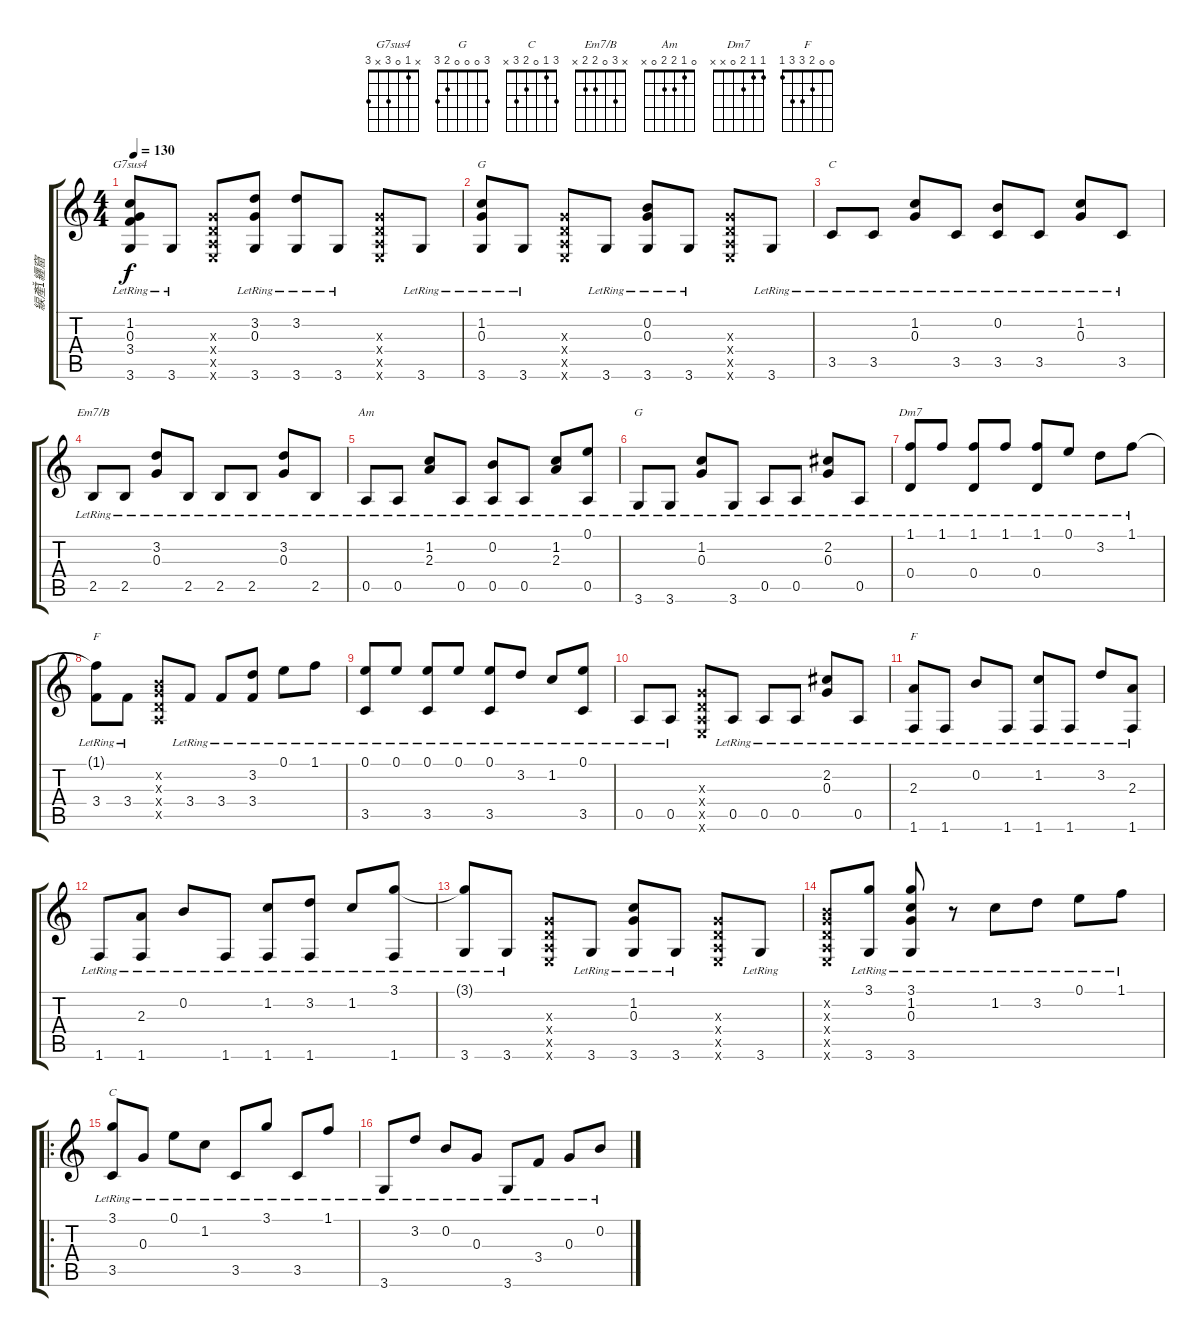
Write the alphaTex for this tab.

\track ("綟產纒窟" "綟產纒窟") {instrument acousticguitarnylon}
\staff {score tabs}
\tuning (E4 B3 G3 D3 A2 E2) {hide}
\chord ("G7sus4" x 1 0 3 x 3)
\chord ("G" x 1 0 x 2 3)
\chord ("C" 0 1 0 2 3 x)
\chord ("Em7/B" x 3 0 2 2 x)
\chord ("Am" 0 1 2 2 0 x)
\chord ("G" 3 0 0 0 2 3)
\chord ("Dm7" 1 1 2 0 x x)
\chord ("F" 1 1 2 3 x x) {barre 1}
\chord ("F" 0 0 2 3 3 1)
\chord ("C" 3 1 0 2 3 x)
\ts (4 4)
\tempo 130
\clef g2
\ks c
(1.2{lr} 0.3{lr} 3.4{lr} 3.6{lr}).8{ch "G7sus4" dy f} 3.6{lr}.8 (0.3{x} 0.4{x} 0.5{x} 0.6{x}).8 (3.2{lr} 0.3{lr} 3.6{lr}).8 (3.2{lr} 3.6{lr}).8 3.6{lr}.8 (0.3{x} 0.4{x} 0.5{x} 0.6{x}).8 3.6{lr}.8 |
(1.2{lr} 0.3{lr} 3.6{lr}).8{ch "G"} 3.6{lr}.8 (0.3{x} 0.4{x} 0.5{x} 0.6{x}).8 3.6{lr}.8 (0.2{lr} 0.3{lr} 3.6{lr}).8 3.6{lr}.8 (0.3{x} 0.4{x} 0.5{x} 0.6{x}).8 3.6{lr}.8 |
3.5{lr}.8{ch "C"} 3.5{lr}.8 (1.2{lr} 0.3{lr}).8 3.5{lr}.8 (0.2{lr} 3.5{lr}).8 3.5{lr}.8 (1.2{lr} 0.3{lr}).8 3.5{lr}.8 |
2.5{lr}.8{ch "Em7/B"} 2.5{lr}.8 (3.2{lr} 0.3{lr}).8 2.5{lr}.8 2.5{lr}.8 2.5{lr}.8 (3.2{lr} 0.3{lr}).8 2.5{lr}.8 |
0.5{lr}.8{ch "Am"} 0.5{lr}.8 (1.2{lr} 2.3{lr}).8 0.5{lr}.8 (0.2{lr} 0.5{lr}).8 0.5{lr}.8 (1.2{lr} 2.3{lr}).8 (0.1{lr} 0.5{lr}).8 |
3.6{lr}.8{ch "G"} 3.6{lr}.8 (1.2{lr} 0.3{lr}).8 3.6{lr}.8 0.5{lr}.8 0.5{lr}.8 (2.2{lr} 0.3{lr}).8 0.5{lr}.8 |
(1.1{lr} 0.4{lr}).8{ch "Dm7"} 1.1{lr}.8 (1.1{lr} 0.4{lr}).8 1.1{lr}.8 (1.1{lr} 0.4{lr}).8 0.1{lr}.8 3.2{lr}.8 1.1{lr}.8 |
(1.1{t} 3.4{lr}).8{ch "F"} 3.4{lr}.8 (0.2{x} 0.3{x} 0.4{x} 0.5{x}).8 3.4{lr}.8 3.4{lr}.8 (3.2{lr} 3.4{lr}).8 0.1{lr}.8 1.1{lr}.8 |
(0.1{lr} 3.5{lr}).8 0.1{lr}.8 (0.1{lr} 3.5{lr}).8 0.1{lr}.8 (0.1{lr} 3.5{lr}).8 3.2{lr}.8 1.2{lr}.8 (0.1{lr} 3.5{lr}).8 |
0.5{lr}.8 0.5{lr}.8 (0.3{x} 0.4{x} 0.5{x} 0.6{x}).8 0.5{lr}.8 0.5{lr}.8 0.5{lr}.8 (2.2{lr} 0.3{lr}).8 0.5{lr}.8 |
(2.3{lr} 1.6{lr}).8{ch "F"} 1.6{lr}.8 0.2{lr}.8 1.6{lr}.8 (1.2{lr} 1.6{lr}).8 1.6{lr}.8 3.2{lr}.8 (2.3{lr} 1.6{lr}).8 |
1.6{lr}.8 (2.3{lr} 1.6{lr}).8 0.2{lr}.8 1.6{lr}.8 (1.2{lr} 1.6{lr}).8 (3.2{lr} 1.6{lr}).8 1.2{lr}.8 (3.1{lr} 1.6{lr}).8 |
(3.1{t} 3.6{lr}).8 3.6{lr}.8 (0.3{x} 0.4{x} 0.5{x} 0.6{x}).8 3.6{lr}.8 (1.2{lr} 0.3{lr} 3.6{lr}).8 3.6{lr}.8 (0.3{x} 0.4{x} 0.5{x} 0.6{x}).8 3.6{lr}.8 |
(0.2{x} 0.3{x} 0.4{x} 0.5{x} 0.6{x}).8 (3.1{lr} 3.6{lr}).8 (3.1{lr} 1.2{lr} 0.3{lr} 3.6{lr}).8 r.8 1.2{lr}.8 3.2{lr}.8 0.1{lr}.8 1.1{lr}.8 |
\ro
(3.1{lr} 3.5{lr}).8{ch "C"} 0.3{lr}.8 0.1{lr}.8 1.2{lr}.8 3.5{lr}.8 3.1{lr}.8 3.5{lr}.8 1.1{lr}.8 |
3.6{lr}.8 3.2{lr}.8 0.2{lr}.8 0.3{lr}.8 3.6{lr}.8 3.4{lr}.8 0.3{lr}.8 0.2{lr}.8
